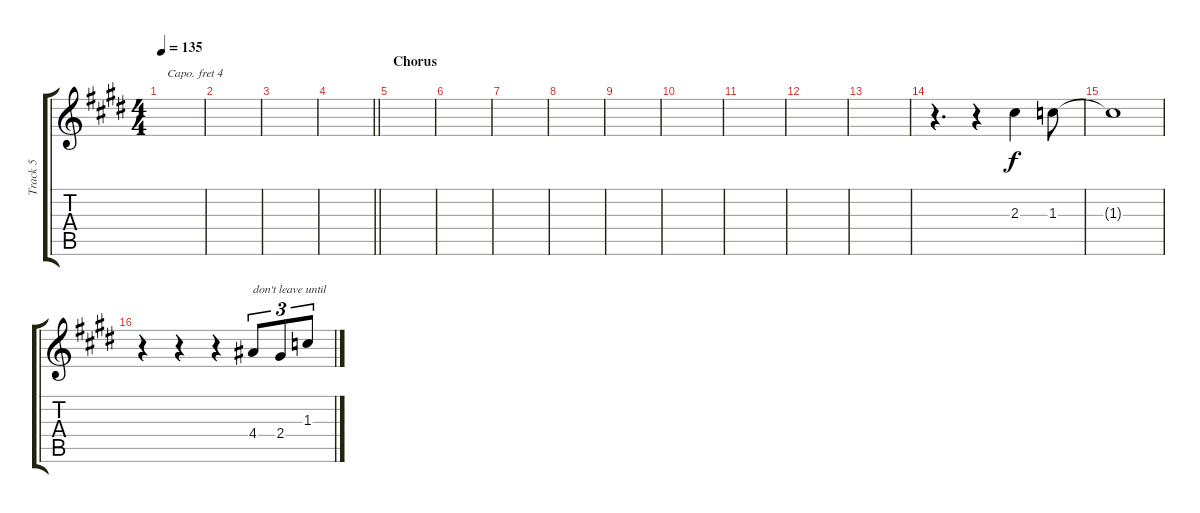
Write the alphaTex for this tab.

\track ("Track 5" "Track 5") {instrument acousticguitarnylon}
\staff {score tabs}
\capo 4
\tuning (E4 B3 G3 D3 A2 E2) {hide}
\ts (4 4)
\tempo 135
\clef g2
\ks e
|
|
|
\barLineRight lightlight
|
\section ("" "Chorus")
|
|
|
|
|
|
|
|
|
r.4{d} r.4 2.3.4 1.3.8 |
1.3{t}.1 |
r.4 r.4 r.4 4.4.8{tu (3 2) txt "don't leave until"} 2.4.8{tu (3 2)} 1.3.8{tu (3 2)}
